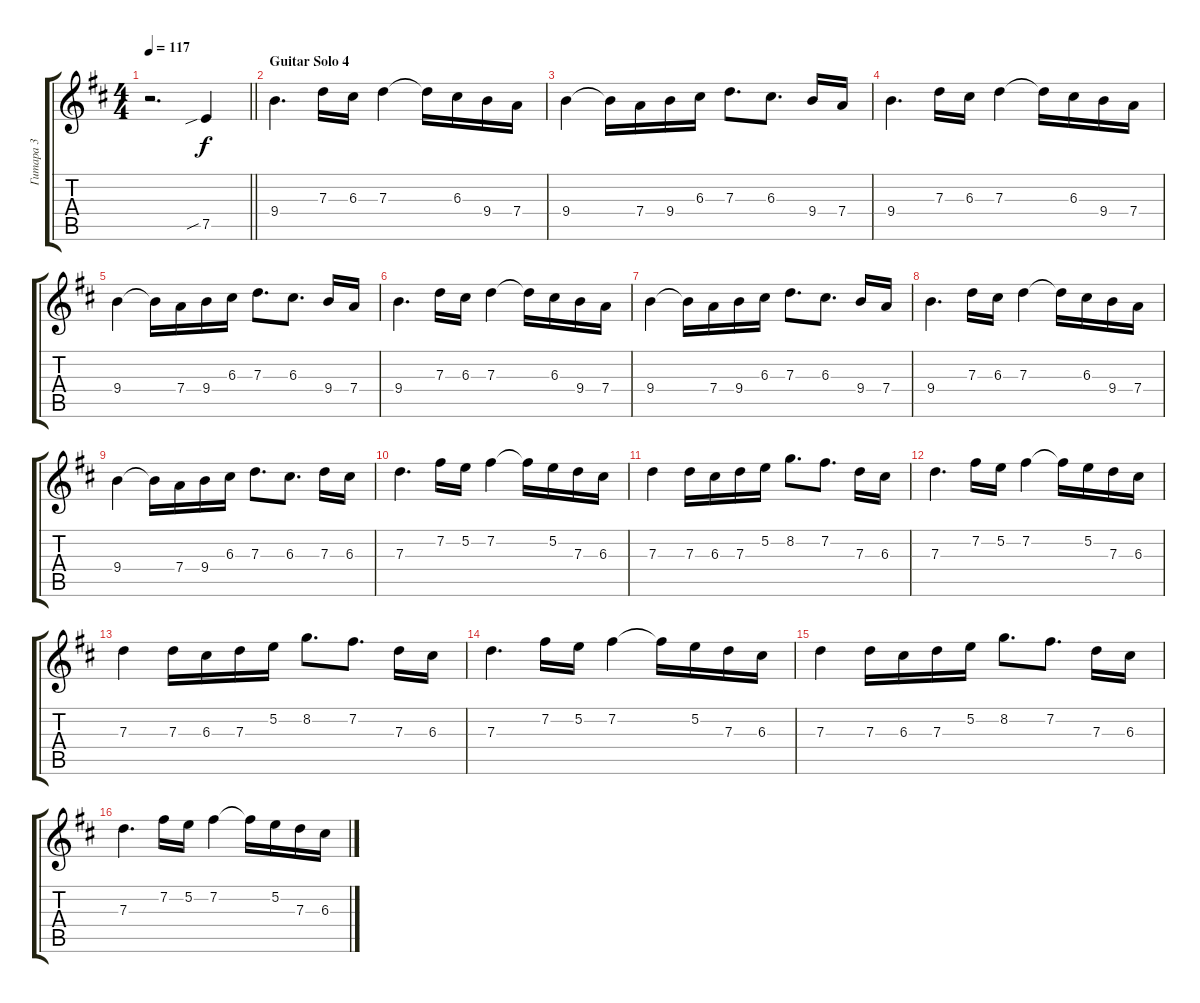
\track ("Гитара 3" "Гитара 3") {instrument distortionguitar}
\staff {score tabs}
\tuning (E4 B3 G3 D3 A2 E2) {hide}
\ts (4 4)
\tempo 117
\clef g2
\barLineRight lightlight
\ks bminor
r.2{d dy p} 7.5{sib}.4{dy f} |
\section ("" "Guitar Solo 4")
9.4.4{d} 7.3.16 6.3.16 7.3.4 7.3{t}.16 6.3.16 9.4.16 7.4.16 |
9.4.4 9.4{t}.16 7.4.16 9.4.16 6.3.16 7.3.8{d} 6.3.8{d} 9.4.16 7.4.16 |
9.4.4{d} 7.3.16 6.3.16 7.3.4 7.3{t}.16 6.3.16 9.4.16 7.4.16 |
9.4.4 9.4{t}.16 7.4.16 9.4.16 6.3.16 7.3.8{d} 6.3.8{d} 9.4.16 7.4.16 |
9.4.4{d} 7.3.16 6.3.16 7.3.4 7.3{t}.16 6.3.16 9.4.16 7.4.16 |
9.4.4 9.4{t}.16 7.4.16 9.4.16 6.3.16 7.3.8{d} 6.3.8{d} 9.4.16 7.4.16 |
9.4.4{d} 7.3.16 6.3.16 7.3.4 7.3{t}.16 6.3.16 9.4.16 7.4.16 |
9.4.4 9.4{t}.16 7.4.16 9.4.16 6.3.16 7.3.8{d} 6.3.8{d} 7.3.16 6.3.16 |
7.3.4{d} 7.2.16 5.2.16 7.2.4 7.2{t}.16 5.2.16 7.3.16 6.3.16 |
7.3.4 7.3.16 6.3.16 7.3.16 5.2.16 8.2.8{d} 7.2.8{d} 7.3.16 6.3.16 |
7.3.4{d} 7.2.16 5.2.16 7.2.4 7.2{t}.16 5.2.16 7.3.16 6.3.16 |
7.3.4 7.3.16 6.3.16 7.3.16 5.2.16 8.2.8{d} 7.2.8{d} 7.3.16 6.3.16 |
7.3.4{d} 7.2.16 5.2.16 7.2.4 7.2{t}.16 5.2.16 7.3.16 6.3.16 |
7.3.4 7.3.16 6.3.16 7.3.16 5.2.16 8.2.8{d} 7.2.8{d} 7.3.16 6.3.16 |
7.3.4{d} 7.2.16 5.2.16 7.2.4 7.2{t}.16 5.2.16 7.3.16 6.3.16
